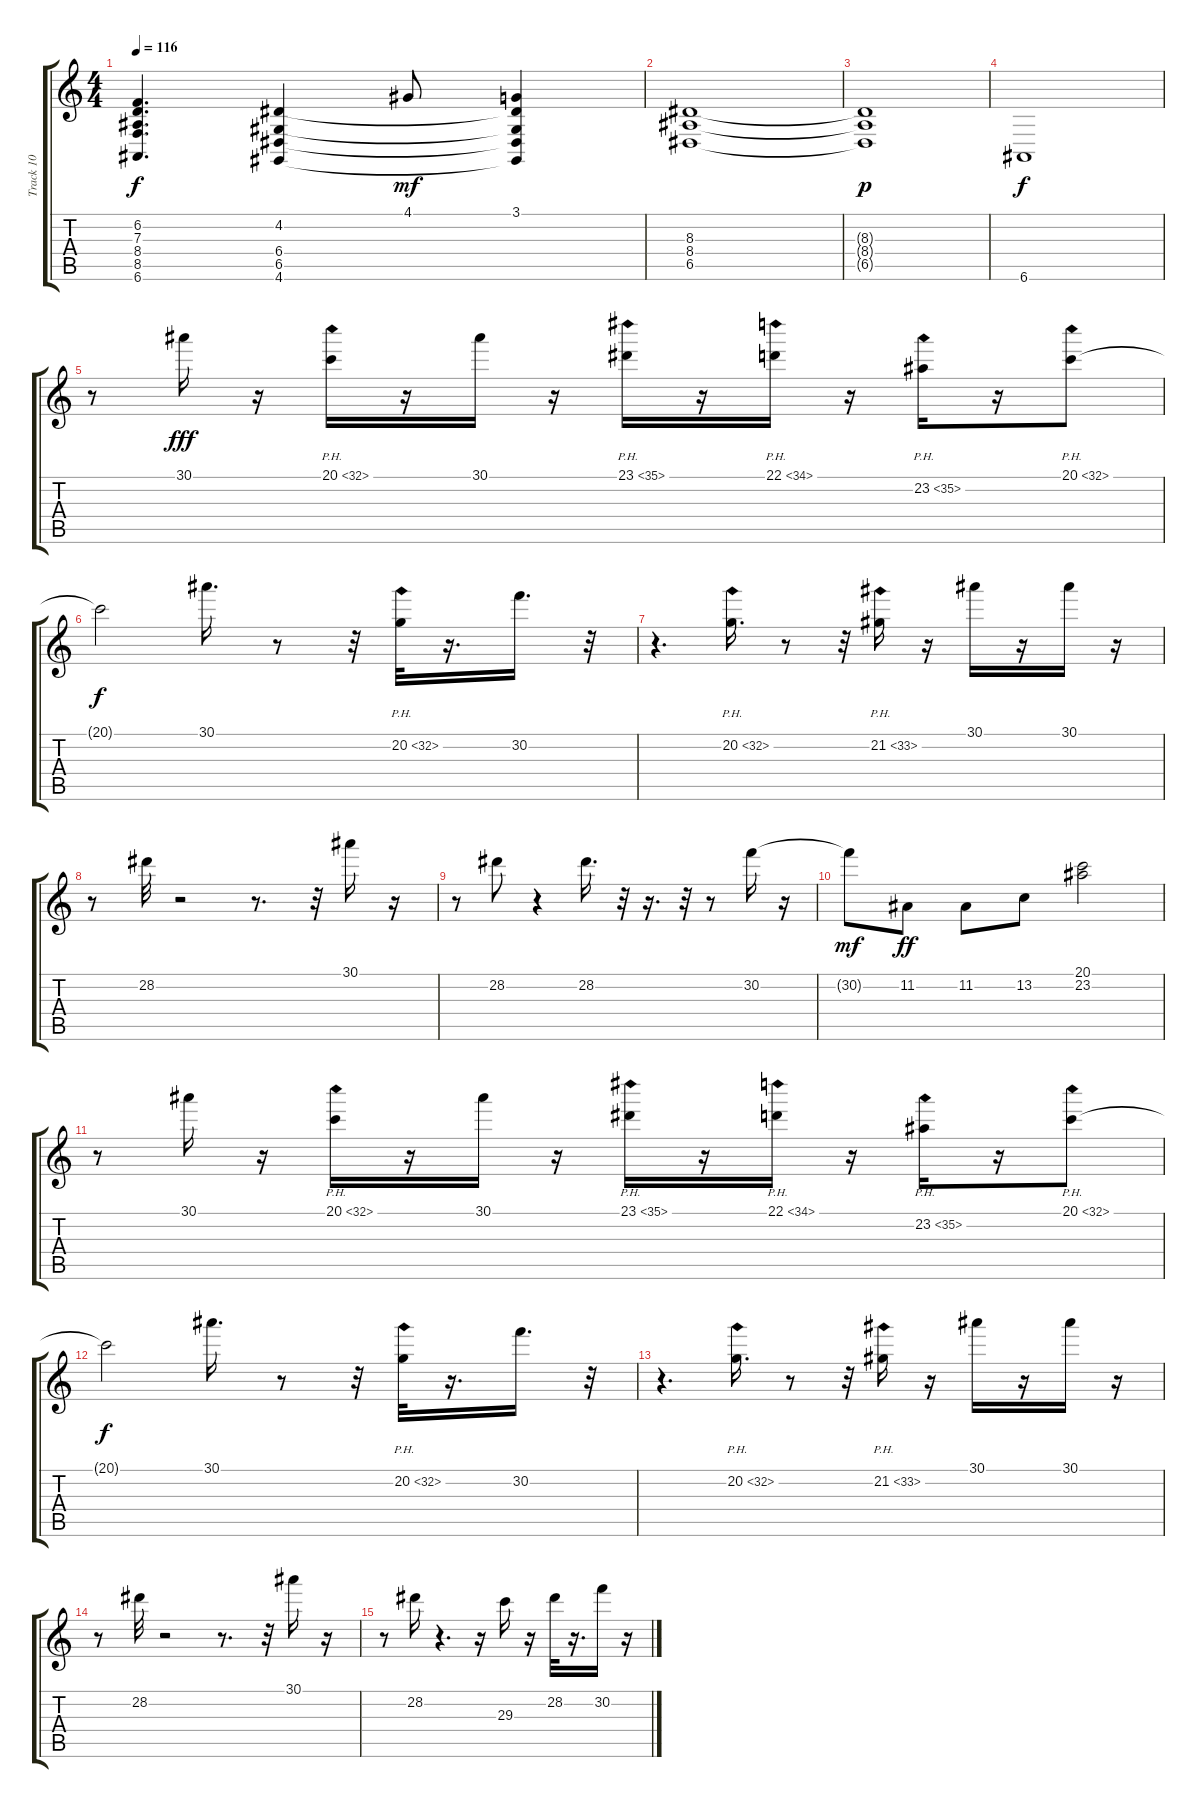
\track ("Track 10" "Track 10") {instrument fx7echoes}
\staff {score tabs}
\tuning (E4 B3 G3 D3 A2 E2) {hide}
\ts (4 4)
\tempo 116
\clef g2
\ks c
(6.2 7.3 8.4 8.5 6.6).4{d dy f} (4.2 6.4 6.5 4.6).4 4.1.8{dy mf} (3.1 4.2{t} 6.4{t} 6.5{t} 4.6{t}).4 |
(8.3 8.4 6.5).1 |
(8.3{t} 8.4{t} 6.5{t}).1{dy p instrument lead2sawtooth} |
6.6.1{dy f} |
r.8{instrument fx7echoes} 30.1.16{dy fff} r.16 20.1{ph 12}.16 r.16 30.1.16 r.16 23.1{ph 12}.16 r.16 22.1{ph 12}.16 r.16 23.2{ph 12}.16 r.16 20.1{ph 12}.8 |
20.1{t}.2{dy f} 30.1.16{d} r.8 r.32 20.2{ph 12}.32 r.16{d} 30.2.16{d} r.32 |
r.4{d} 20.2{ph 12}.16{d} r.8 r.32 21.2{ph 12}.16 r.16 30.1.16 r.16 30.1.16 r.16 |
r.8 28.2.32 r.2 r.8{d} r.32 30.1.16 r.16 |
r.8 28.2.8 r.4 28.2.16{d} r.32 r.16{d} r.32 r.8 30.2.16 r.16 |
30.2{t}.8{dy mf} 11.2.8{dy ff} 11.2.8 13.2.8 (20.1 23.2).2 |
r.8{instrument fx7echoes} 30.1.16 r.16 20.1{ph 12}.16 r.16 30.1.16 r.16 23.1{ph 12}.16 r.16 22.1{ph 12}.16 r.16 23.2{ph 12}.16 r.16 20.1{ph 12}.8 |
20.1{t}.2{dy f} 30.1.16{d} r.8 r.32 20.2{ph 12}.32 r.16{d} 30.2.16{d} r.32 |
r.4{d} 20.2{ph 12}.16{d} r.8 r.32 21.2{ph 12}.16 r.16 30.1.16 r.16 30.1.16 r.16 |
r.8 28.2.32 r.2 r.8{d} r.32 30.1.16 r.16 |
r.8 28.2.16 r.4{d} r.16 29.3.16 r.16 28.2.32 r.16{d} 30.2.16 r.16
